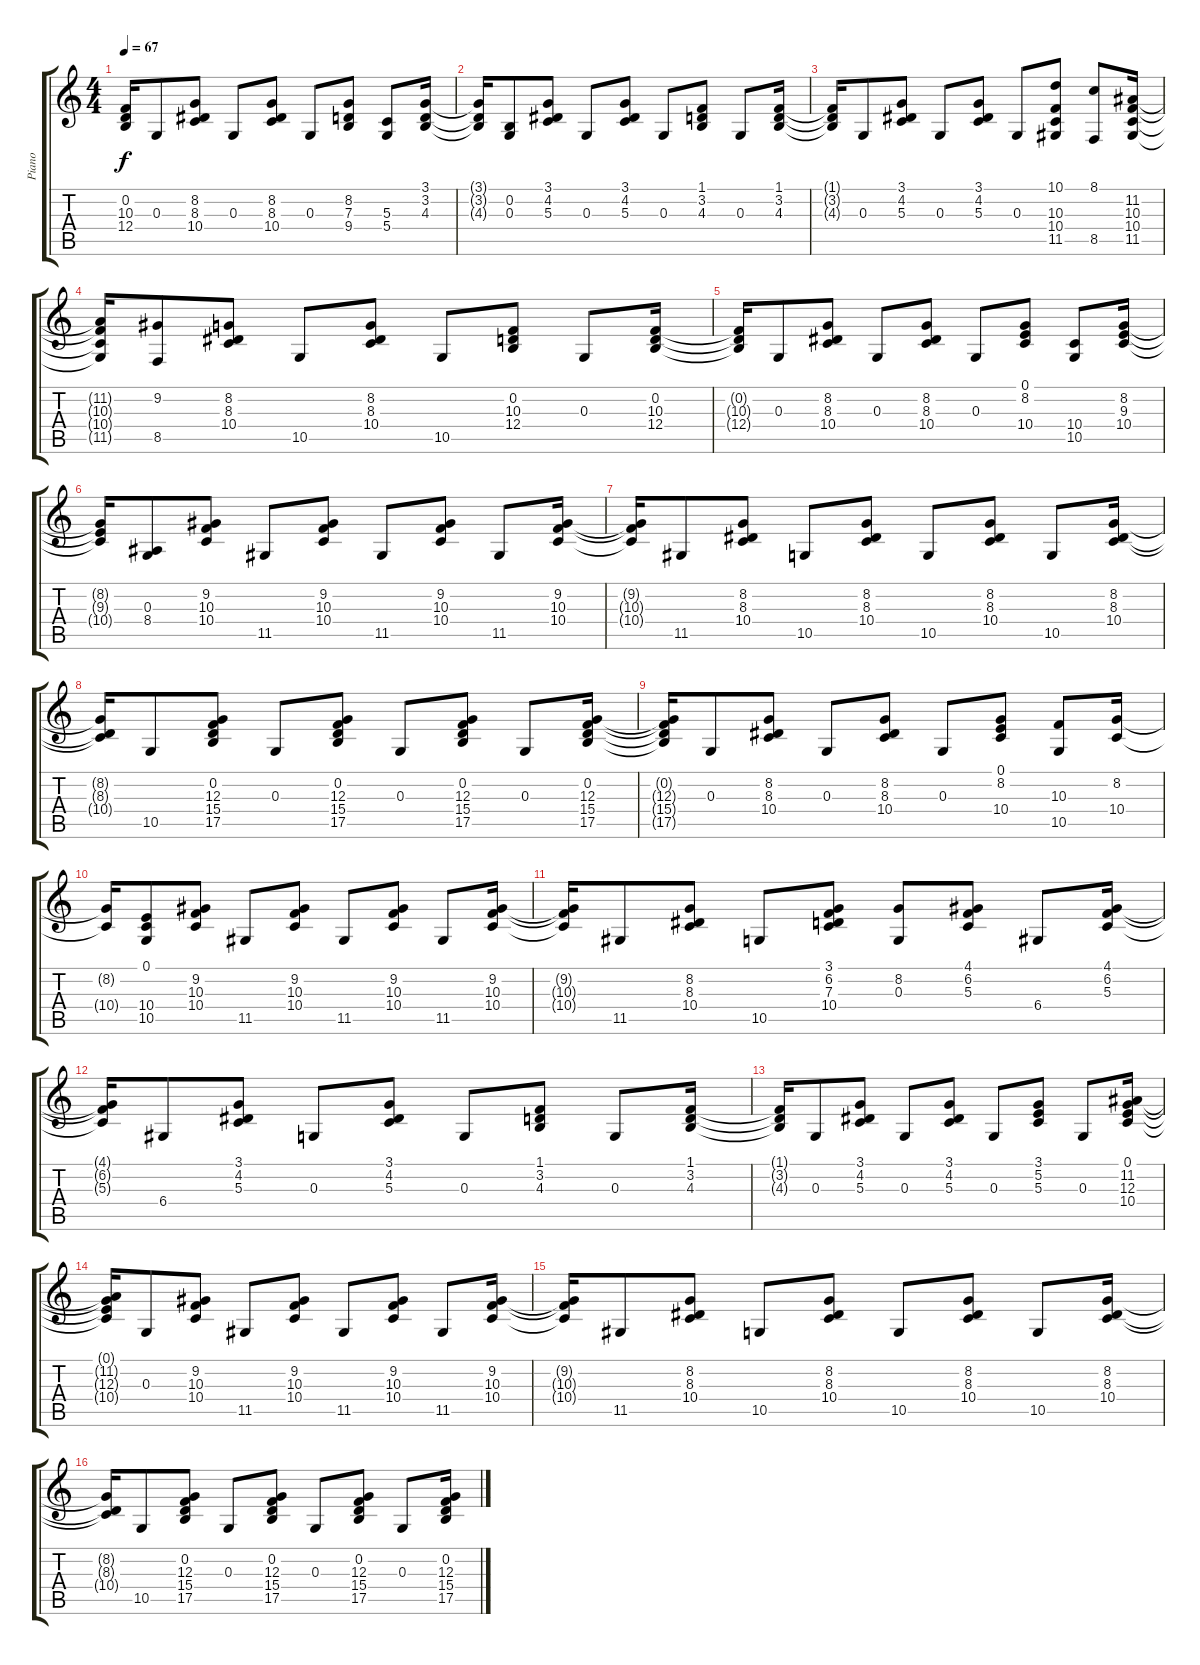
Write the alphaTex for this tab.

\track ("Piano" "Piano") {instrument electricgrandpiano}
\staff {score tabs}
\tuning (E4 B3 G3 D3 A2 E2) {hide}
\ts (4 4)
\tempo 67
\clef g2
\ks c
(0.2{t} 10.3{t} 12.4{t}).16{dy f} 0.3.8 (8.2 8.3 10.4).8 0.3.8 (8.2 8.3 10.4).8 0.3.8 (8.2 7.3 9.4).8 (5.3 5.4).8 (3.1 3.2 4.3).16 |
(3.1{t} 3.2{t} 4.3{t}).16 (0.2 0.3).8 (3.1 4.2 5.3).8 0.3.8 (3.1 4.2 5.3).8 0.3.8 (1.1 3.2 4.3).8 0.3.8 (1.1 3.2 4.3).16 |
(1.1{t} 3.2{t} 4.3{t}).16 0.3.8 (3.1 4.2 5.3).8 0.3.8 (3.1 4.2 5.3).8 0.3.8 (10.1 10.3 10.4 11.5).8 (8.1 8.5).8 (11.2 10.3 10.4 11.5).16 |
(11.2{t} 10.3{t} 10.4{t} 11.5{t}).16 (9.2 8.5).8 (8.2 8.3 10.4).8 10.5.8 (8.2 8.3 10.4).8 10.5.8 (0.2 10.3 12.4).8 0.3.8 (0.2 10.3 12.4).16 |
(0.2{t} 10.3{t} 12.4{t}).16 0.3.8 (8.2 8.3 10.4).8 0.3.8 (8.2 8.3 10.4).8 0.3.8 (0.1 8.2 10.4).8 (10.4 10.5).8 (8.2 9.3 10.4).16 |
(8.2{t} 9.3{t} 10.4{t}).16 (0.3 8.4).8 (9.2 10.3 10.4).8 11.5.8 (9.2 10.3 10.4).8 11.5.8 (9.2 10.3 10.4).8 11.5.8 (9.2 10.3 10.4).16 |
(9.2{t} 10.3{t} 10.4{t}).16 11.5.8 (8.2 8.3 10.4).8 10.5.8 (8.2 8.3 10.4).8 10.5.8 (8.2 8.3 10.4).8 10.5.8 (8.2 8.3 10.4).16 |
(8.2{t} 8.3{t} 10.4{t}).16 10.5.8 (0.2 12.3 15.4 17.5).8 0.3.8 (0.2 12.3 15.4 17.5).8 0.3.8 (0.2 12.3 15.4 17.5).8 0.3.8 (0.2 12.3 15.4 17.5).16 |
(0.2{t} 12.3{t} 15.4{t} 17.5{t}).16 0.3.8 (8.2 8.3 10.4).8 0.3.8 (8.2 8.3 10.4).8 0.3.8 (0.1 8.2 10.4).8 (10.3 10.5).8 (8.2 10.4).16 |
(8.2{t} 10.4{t}).16 (0.1 10.4 10.5).8 (9.2 10.3 10.4).8 11.5.8 (9.2 10.3 10.4).8 11.5.8 (9.2 10.3 10.4).8 11.5.8 (9.2 10.3 10.4).16 |
(9.2{t} 10.3{t} 10.4{t}).16 11.5.8 (8.2 8.3 10.4).8 10.5.8 (3.1 6.2 7.3 10.4).8 (8.2 0.3).8 (4.1 6.2 5.3).8 6.4.8 (4.1 6.2 5.3).16 |
(4.1{t} 6.2{t} 5.3{t}).16 6.4.8 (3.1 4.2 5.3).8 0.3.8 (3.1 4.2 5.3).8 0.3.8 (1.1 3.2 4.3).8 0.3.8 (1.1 3.2 4.3).16 |
(1.1{t} 3.2{t} 4.3{t}).16 0.3.8 (3.1 4.2 5.3).8 0.3.8 (3.1 4.2 5.3).8 0.3.8 (3.1 5.2 5.3).8 0.3.8 (0.1 11.2 12.3 10.4).16 |
(0.1{t} 11.2{t} 12.3{t} 10.4{t}).16 0.3.8 (9.2 10.3 10.4).8 11.5.8 (9.2 10.3 10.4).8 11.5.8 (9.2 10.3 10.4).8 11.5.8 (9.2 10.3 10.4).16 |
(9.2{t} 10.3{t} 10.4{t}).16 11.5.8 (8.2 8.3 10.4).8 10.5.8 (8.2 8.3 10.4).8 10.5.8 (8.2 8.3 10.4).8 10.5.8 (8.2 8.3 10.4).16 |
(8.2{t} 8.3{t} 10.4{t}).16 10.5.8 (0.2 12.3 15.4 17.5).8 0.3.8 (0.2 12.3 15.4 17.5).8 0.3.8 (0.2 12.3 15.4 17.5).8 0.3.8 (0.2 12.3 15.4 17.5).16
